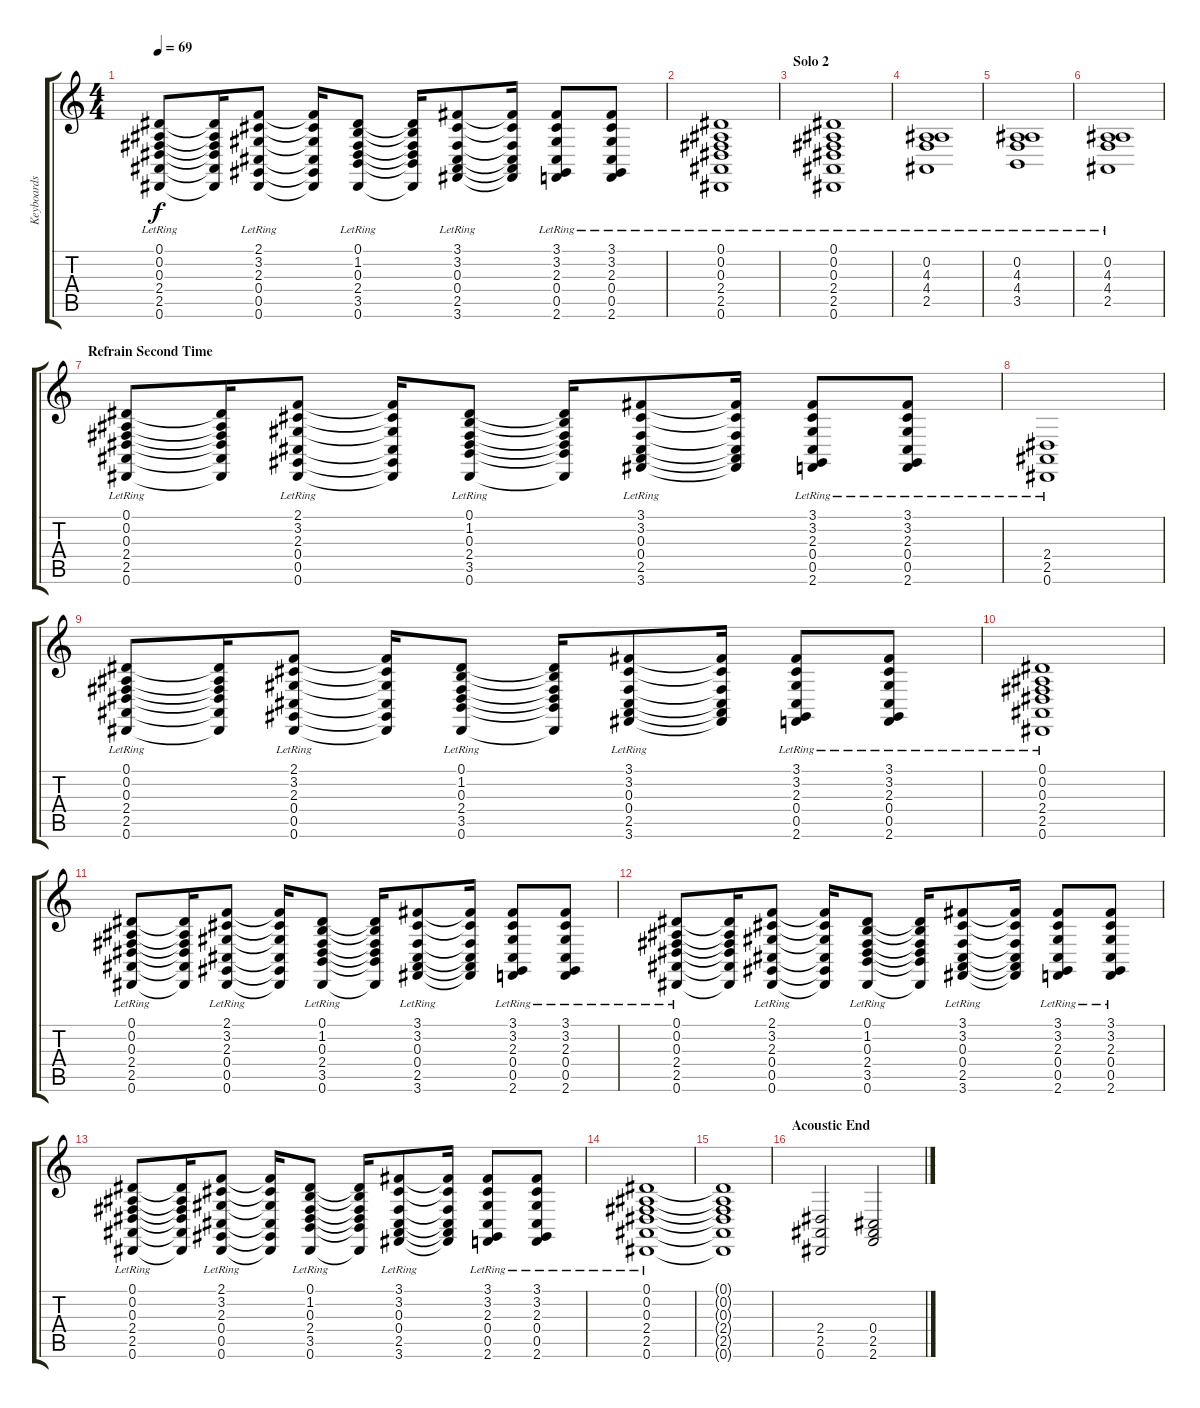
\track ("Keyboards II" "Keyboards ") {instrument stringensemble1}
\staff {score tabs}
\tuning (Eb4 Bb3 Gb3 Db3 Ab2 Eb2) {hide}
\ts (4 4)
\tempo 69
\clef g2
\ks c
(0.1{lr} 0.2{lr} 0.3{lr} 2.4{lr} 2.5{lr} 0.6{lr}).8{dy f} (0.1{t} 0.2{t} 0.3{t} 2.4{t} 2.5{t} 0.6{t}).16 (2.1{lr} 3.2{lr} 2.3{lr} 0.4{lr} 0.5{lr} 0.6{lr}).8 (2.1{t} 3.2{t} 2.3{t} 0.4{t} 0.5{t} 0.6{t}).16 (0.1{lr} 1.2{lr} 0.3{lr} 2.4{lr} 3.5{lr} 0.6{lr}).8 (0.1{t} 1.2{t} 0.3{t} 2.4{t} 3.5{t} 0.6{t}).16 (3.1{lr} 3.2{lr} 0.3{lr} 0.4{lr} 2.5{lr} 3.6{lr}).8 (3.1{t} 3.2{t} 0.3{t} 0.4{t} 2.5{t} 3.6{t}).16 (3.1{lr} 3.2{lr} 2.3{lr} 0.4{lr} 0.5{lr} 2.6{lr}).8 (3.1{lr} 3.2{lr} 2.3{lr} 0.4{lr} 0.5{lr} 2.6{lr}).8 |
(0.1{lr} 0.2{lr} 0.3{lr} 2.4{lr} 2.5{lr} 0.6{lr}).1{volume 16} |
\section ("" "Solo 2")
(0.1{lr} 0.2{lr} 0.3{lr} 2.4{lr} 2.5{lr} 0.6{lr}).1{volume 16} |
(0.2{lr} 4.3{lr} 4.4{lr} 2.5{lr}).1 |
(0.2{lr} 4.3{lr} 4.4{lr} 3.5{lr}).1 |
(0.2{lr} 4.3{lr} 4.4{lr} 2.5{lr}).1 |
\section ("" "Refrain Second Time")
(0.1{lr} 0.2{lr} 0.3{lr} 2.4{lr} 2.5{lr} 0.6{lr}).8 (0.1{t} 0.2{t} 0.3{t} 2.4{t} 2.5{t} 0.6{t}).16 (2.1{lr} 3.2{lr} 2.3{lr} 0.4{lr} 0.5{lr} 0.6{lr}).8 (2.1{t} 3.2{t} 2.3{t} 0.4{t} 0.5{t} 0.6{t}).16 (0.1{lr} 1.2{lr} 0.3{lr} 2.4{lr} 3.5{lr} 0.6{lr}).8 (0.1{t} 1.2{t} 0.3{t} 2.4{t} 3.5{t} 0.6{t}).16 (3.1{lr} 3.2{lr} 0.3{lr} 0.4{lr} 2.5{lr} 3.6{lr}).8 (3.1{t} 3.2{t} 0.3{t} 0.4{t} 2.5{t} 3.6{t}).16 (3.1{lr} 3.2{lr} 2.3{lr} 0.4{lr} 0.5{lr} 2.6{lr}).8 (3.1{lr} 3.2{lr} 2.3{lr} 0.4{lr} 0.5{lr} 2.6{lr}).8 |
(2.4{lr} 2.5{lr} 0.6{lr}).1 |
(0.1{lr} 0.2{lr} 0.3{lr} 2.4{lr} 2.5{lr} 0.6{lr}).8 (0.1{t} 0.2{t} 0.3{t} 2.4{t} 2.5{t} 0.6{t}).16 (2.1{lr} 3.2{lr} 2.3{lr} 0.4{lr} 0.5{lr} 0.6{lr}).8 (2.1{t} 3.2{t} 2.3{t} 0.4{t} 0.5{t} 0.6{t}).16 (0.1{lr} 1.2{lr} 0.3{lr} 2.4{lr} 3.5{lr} 0.6{lr}).8 (0.1{t} 1.2{t} 0.3{t} 2.4{t} 3.5{t} 0.6{t}).16 (3.1{lr} 3.2{lr} 0.3{lr} 0.4{lr} 2.5{lr} 3.6{lr}).8 (3.1{t} 3.2{t} 0.3{t} 0.4{t} 2.5{t} 3.6{t}).16 (3.1{lr} 3.2{lr} 2.3{lr} 0.4{lr} 0.5{lr} 2.6{lr}).8 (3.1{lr} 3.2{lr} 2.3{lr} 0.4{lr} 0.5{lr} 2.6{lr}).8 |
(0.1{lr} 0.2{lr} 0.3{lr} 2.4{lr} 2.5{lr} 0.6{lr}).1 |
(0.1{lr} 0.2{lr} 0.3{lr} 2.4{lr} 2.5{lr} 0.6{lr}).8 (0.1{t} 0.2{t} 0.3{t} 2.4{t} 2.5{t} 0.6{t}).16 (2.1{lr} 3.2{lr} 2.3{lr} 0.4{lr} 0.5{lr} 0.6{lr}).8 (2.1{t} 3.2{t} 2.3{t} 0.4{t} 0.5{t} 0.6{t}).16 (0.1{lr} 1.2{lr} 0.3{lr} 2.4{lr} 3.5{lr} 0.6{lr}).8 (0.1{t} 1.2{t} 0.3{t} 2.4{t} 3.5{t} 0.6{t}).16 (3.1{lr} 3.2{lr} 0.3{lr} 0.4{lr} 2.5{lr} 3.6{lr}).8 (3.1{t} 3.2{t} 0.3{t} 0.4{t} 2.5{t} 3.6{t}).16 (3.1{lr} 3.2{lr} 2.3{lr} 0.4{lr} 0.5{lr} 2.6{lr}).8 (3.1{lr} 3.2{lr} 2.3{lr} 0.4{lr} 0.5{lr} 2.6{lr}).8 |
(0.1{lr} 0.2{lr} 0.3{lr} 2.4{lr} 2.5{lr} 0.6{lr}).8 (0.1{t} 0.2{t} 0.3{t} 2.4{t} 2.5{t} 0.6{t}).16 (2.1{lr} 3.2{lr} 2.3{lr} 0.4{lr} 0.5{lr} 0.6{lr}).8 (2.1{t} 3.2{t} 2.3{t} 0.4{t} 0.5{t} 0.6{t}).16 (0.1{lr} 1.2{lr} 0.3{lr} 2.4{lr} 3.5{lr} 0.6{lr}).8 (0.1{t} 1.2{t} 0.3{t} 2.4{t} 3.5{t} 0.6{t}).16 (3.1{lr} 3.2{lr} 0.3{lr} 0.4{lr} 2.5{lr} 3.6{lr}).8 (3.1{t} 3.2{t} 0.3{t} 0.4{t} 2.5{t} 3.6{t}).16 (3.1{lr} 3.2{lr} 2.3{lr} 0.4{lr} 0.5{lr} 2.6{lr}).8 (3.1{lr} 3.2{lr} 2.3{lr} 0.4{lr} 0.5{lr} 2.6{lr}).8 |
(0.1{lr} 0.2{lr} 0.3{lr} 2.4{lr} 2.5{lr} 0.6{lr}).8 (0.1{t} 0.2{t} 0.3{t} 2.4{t} 2.5{t} 0.6{t}).16 (2.1{lr} 3.2{lr} 2.3{lr} 0.4{lr} 0.5{lr} 0.6{lr}).8 (2.1{t} 3.2{t} 2.3{t} 0.4{t} 0.5{t} 0.6{t}).16 (0.1{lr} 1.2{lr} 0.3{lr} 2.4{lr} 3.5{lr} 0.6{lr}).8 (0.1{t} 1.2{t} 0.3{t} 2.4{t} 3.5{t} 0.6{t}).16 (3.1{lr} 3.2{lr} 0.3{lr} 0.4{lr} 2.5{lr} 3.6{lr}).8 (3.1{t} 3.2{t} 0.3{t} 0.4{t} 2.5{t} 3.6{t}).16 (3.1{lr} 3.2{lr} 2.3{lr} 0.4{lr} 0.5{lr} 2.6{lr}).8 (3.1{lr} 3.2{lr} 2.3{lr} 0.4{lr} 0.5{lr} 2.6{lr}).8 |
(0.1{lr} 0.2{lr} 0.3{lr} 2.4{lr} 2.5{lr} 0.6{lr}).1{volume 16} |
(0.1{t} 0.2{t} 0.3{t} 2.4{t} 2.5{t} 0.6{t}).1{volume 0} |
\section ("" "Acoustic End")
(2.4 2.5 0.6).2 (0.4 2.5 2.6).2
